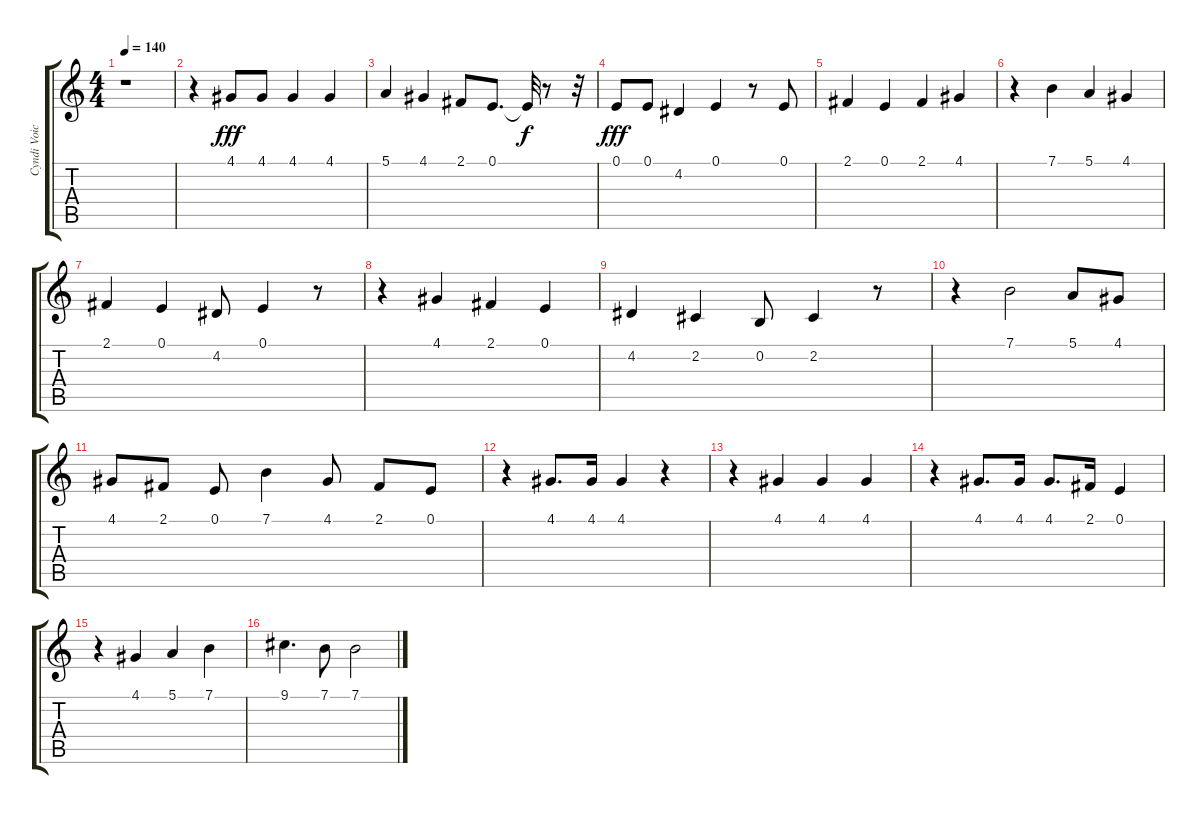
\track ("Cyndi Voice" "Cyndi Voic") {instrument synthbrass1}
\staff {score tabs}
\tuning (E4 B3 G3 D3 A2 E2) {hide}
\ts (4 4)
\tempo 140
\clef g2
\ks c
r.1{dy fff} |
r.4 4.1.8 4.1.8 4.1.4 4.1.4 |
5.1.4 4.1.4 2.1.8 0.1.8{d} 0.1{t}.32{dy f} r.8 r.32 |
0.1.8{dy fff} 0.1.8 4.2.4 0.1.4 r.8 0.1.8 |
2.1.4 0.1.4 2.1.4 4.1.4 |
r.4 7.1.4 5.1.4 4.1.4 |
2.1.4 0.1.4 4.2.8 0.1.4 r.8 |
r.4 4.1.4 2.1.4 0.1.4 |
4.2.4 2.2.4 0.2.8 2.2.4 r.8 |
r.4 7.1.2 5.1.8 4.1.8 |
4.1.8 2.1.8 0.1.8 7.1.4 4.1.8 2.1.8 0.1.8 |
r.4 4.1.8{d} 4.1.16 4.1.4 r.4 |
r.4 4.1.4 4.1.4 4.1.4 |
r.4 4.1.8{d} 4.1.16 4.1.8{d} 2.1.16 0.1.4 |
r.4 4.1.4 5.1.4 7.1.4 |
9.1.4{d} 7.1.8 7.1.2
